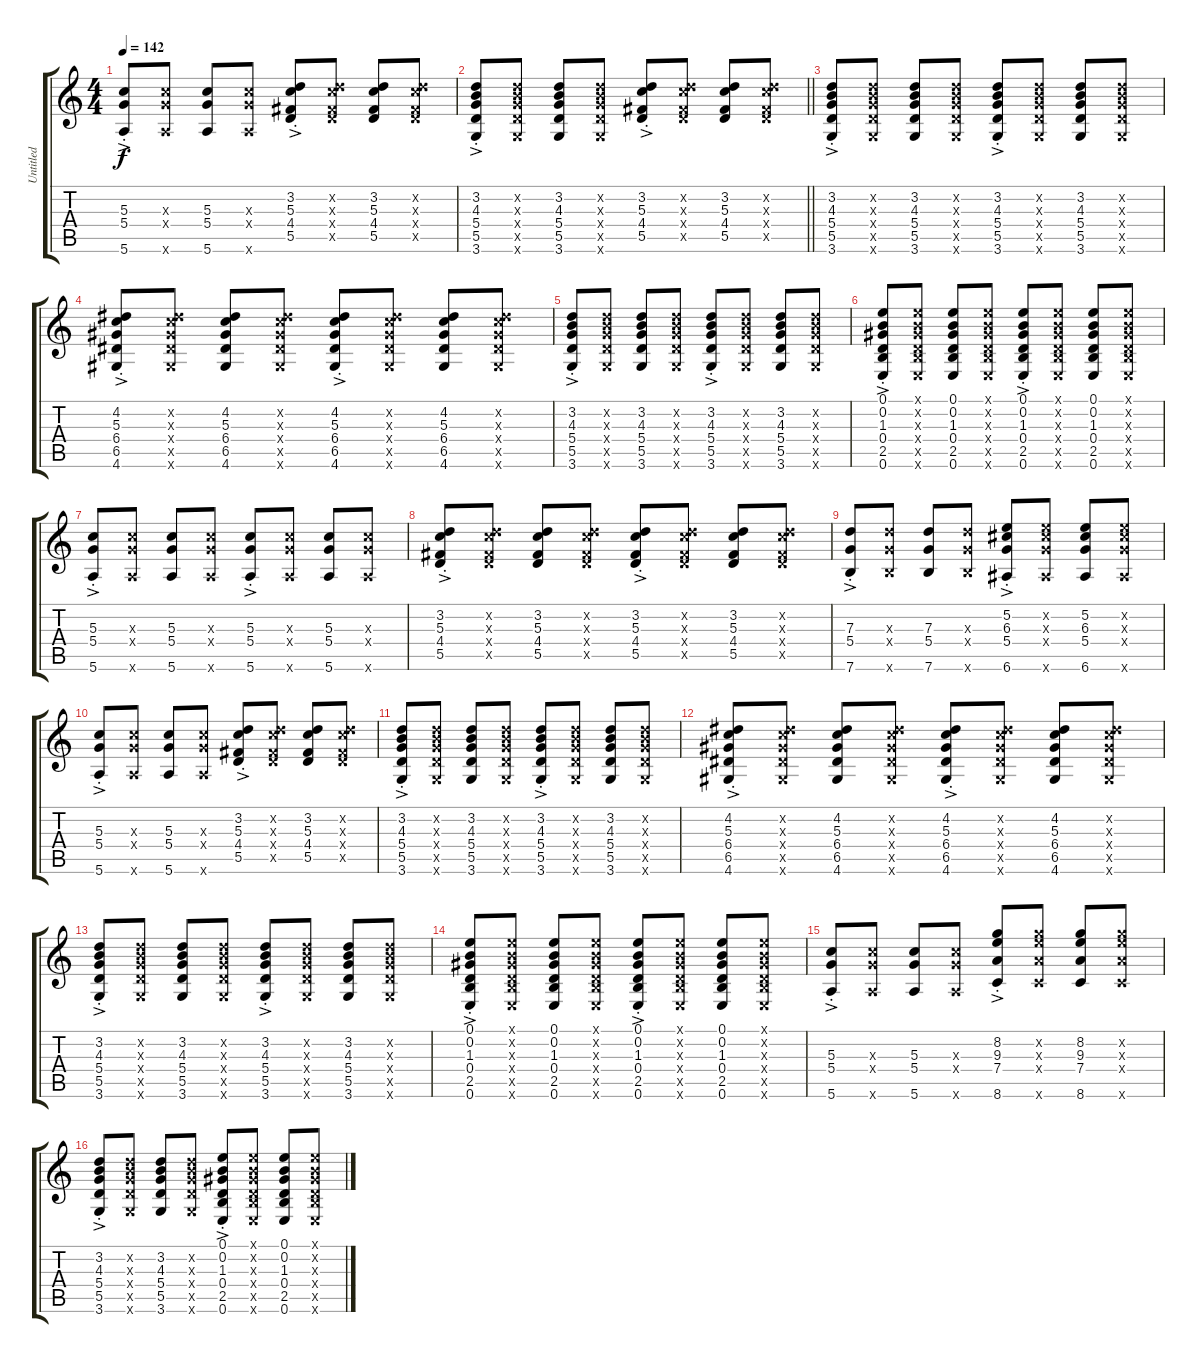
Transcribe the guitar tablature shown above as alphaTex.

\track ("Untitled" "Untitled") {instrument acousticguitarnylon}
\staff {score tabs}
\tuning (E4 B3 G3 D3 A2 E2) {hide}
\ts (4 4)
\tempo 142
\clef g2
\ks c
(5.3{ac st} 5.4{ac st} 5.6{ac st}).8{dy f} (5.3{x} 5.4{x} 5.6{x}).8 (5.3 5.4 5.6).8 (5.3{x} 5.4{x} 5.6{x}).8 (3.2{ac st} 5.3{ac st} 4.4{ac st} 5.5{ac st}).8 (3.2{x} 5.3{x} 4.4{x} 5.5{x}).8 (3.2 5.3 4.4 5.5).8 (3.2{x} 5.3{x} 4.4{x} 5.5{x}).8 |
\barLineRight lightlight
(3.2{ac st} 4.3{ac st} 5.4{ac st} 5.5{ac st} 3.6{ac st}).8 (3.2{x} 4.3{x} 5.4{x} 5.5{x} 3.6{x}).8 (3.2 4.3 5.4 5.5 3.6).8 (3.2{x} 4.3{x} 5.4{x} 5.5{x} 3.6{x}).8 (3.2{ac st} 5.3{ac st} 4.4{ac st} 5.5{ac st}).8 (3.2{x} 5.3{x} 4.4{x} 5.5{x}).8 (3.2 5.3 4.4 5.5).8 (3.2{x} 5.3{x} 4.4{x} 5.5{x}).8 |
(3.2{ac st} 4.3{ac st} 5.4{ac st} 5.5{ac st} 3.6{ac st}).8 (3.2{x} 4.3{x} 5.4{x} 5.5{x} 3.6{x}).8 (3.2 4.3 5.4 5.5 3.6).8 (3.2{x} 4.3{x} 5.4{x} 5.5{x} 3.6{x}).8 (3.2{ac st} 4.3{ac st} 5.4{ac st} 5.5{ac st} 3.6{ac st}).8 (3.2{x} 4.3{x} 5.4{x} 5.5{x} 3.6{x}).8 (3.2 4.3 5.4 5.5 3.6).8 (3.2{x} 4.3{x} 5.4{x} 5.5{x} 3.6{x}).8 |
(4.2{ac st} 5.3{ac st} 6.4{ac st} 6.5{ac st} 4.6{ac st}).8 (4.2{x} 5.3{x} 6.4{x} 6.5{x} 4.6{x}).8 (4.2 5.3 6.4 6.5 4.6).8 (4.2{x} 5.3{x} 6.4{x} 6.5{x} 4.6{x}).8 (4.2{ac st} 5.3{ac st} 6.4{ac st} 6.5{ac st} 4.6{ac st}).8 (4.2{x} 5.3{x} 6.4{x} 6.5{x} 4.6{x}).8 (4.2 5.3 6.4 6.5 4.6).8 (4.2{x} 5.3{x} 6.4{x} 6.5{x} 4.6{x}).8 |
(3.2{ac st} 4.3{ac st} 5.4{ac st} 5.5{ac st} 3.6{ac st}).8 (3.2{x} 4.3{x} 5.4{x} 5.5{x} 3.6{x}).8 (3.2 4.3 5.4 5.5 3.6).8 (3.2{x} 4.3{x} 5.4{x} 5.5{x} 3.6{x}).8 (3.2{ac st} 4.3{ac st} 5.4{ac st} 5.5{ac st} 3.6{ac st}).8 (3.2{x} 4.3{x} 5.4{x} 5.5{x} 3.6{x}).8 (3.2 4.3 5.4 5.5 3.6).8 (3.2{x} 4.3{x} 5.4{x} 5.5{x} 3.6{x}).8 |
(0.1{ac st} 0.2{ac st} 1.3{ac st} 0.4{ac st} 2.5{ac st} 0.6{ac st}).8 (0.1{x} 0.2{x} 1.3{x} 0.4{x} 2.5{x} 0.6{x}).8 (0.1 0.2 1.3 0.4 2.5 0.6).8 (0.1{x} 0.2{x} 1.3{x} 0.4{x} 2.5{x} 0.6{x}).8 (0.1{ac st} 0.2{ac st} 1.3{ac st} 0.4{ac st} 2.5{ac st} 0.6{ac st}).8 (0.1{x} 0.2{x} 1.3{x} 0.4{x} 2.5{x} 0.6{x}).8 (0.1 0.2 1.3 0.4 2.5 0.6).8 (0.1{x} 0.2{x} 1.3{x} 0.4{x} 2.5{x} 0.6{x}).8 |
(5.3{ac st} 5.4{ac st} 5.6{ac st}).8 (5.3{x} 5.4{x} 5.6{x}).8 (5.3 5.4 5.6).8 (5.3{x} 5.4{x} 5.6{x}).8 (5.3{ac st} 5.4{ac st} 5.6{ac st}).8 (5.3{x} 5.4{x} 5.6{x}).8 (5.3 5.4 5.6).8 (5.3{x} 5.4{x} 5.6{x}).8 |
(3.2{ac st} 5.3{ac st} 4.4{ac st} 5.5{ac st}).8 (3.2{x} 5.3{x} 4.4{x} 5.5{x}).8 (3.2 5.3 4.4 5.5).8 (3.2{x} 5.3{x} 4.4{x} 5.5{x}).8 (3.2{ac st} 5.3{ac st} 4.4{ac st} 5.5{ac st}).8 (3.2{x} 5.3{x} 4.4{x} 5.5{x}).8 (3.2 5.3 4.4 5.5).8 (3.2{x} 5.3{x} 4.4{x} 5.5{x}).8 |
(7.3{ac st} 5.4{ac st} 7.6{ac st}).8 (7.3{x} 5.4{x} 7.6{x}).8 (7.3 5.4 7.6).8 (7.3{x} 5.4{x} 7.6{x}).8 (5.2{ac st} 6.3{ac st} 5.4{ac st} 6.6{ac st}).8 (5.2{x} 6.3{x} 5.4{x} 6.6{x}).8 (5.2 6.3 5.4 6.6).8 (5.2{x} 6.3{x} 5.4{x} 6.6{x}).8 |
(5.3{ac st} 5.4{ac st} 5.6{ac st}).8 (5.3{x} 5.4{x} 5.6{x}).8 (5.3 5.4 5.6).8 (5.3{x} 5.4{x} 5.6{x}).8 (3.2{ac st} 5.3{ac st} 4.4{ac st} 5.5{ac st}).8 (3.2{x} 5.3{x} 4.4{x} 5.5{x}).8 (3.2 5.3 4.4 5.5).8 (3.2{x} 5.3{x} 4.4{x} 5.5{x}).8 |
(3.2{ac st} 4.3{ac st} 5.4{ac st} 5.5{ac st} 3.6{ac st}).8 (3.2{x} 4.3{x} 5.4{x} 5.5{x} 3.6{x}).8 (3.2 4.3 5.4 5.5 3.6).8 (3.2{x} 4.3{x} 5.4{x} 5.5{x} 3.6{x}).8 (3.2{ac st} 4.3{ac st} 5.4{ac st} 5.5{ac st} 3.6{ac st}).8 (3.2{x} 4.3{x} 5.4{x} 5.5{x} 3.6{x}).8 (3.2 4.3 5.4 5.5 3.6).8 (3.2{x} 4.3{x} 5.4{x} 5.5{x} 3.6{x}).8 |
(4.2{ac st} 5.3{ac st} 6.4{ac st} 6.5{ac st} 4.6{ac st}).8 (4.2{x} 5.3{x} 6.4{x} 6.5{x} 4.6{x}).8 (4.2 5.3 6.4 6.5 4.6).8 (4.2{x} 5.3{x} 6.4{x} 6.5{x} 4.6{x}).8 (4.2{ac st} 5.3{ac st} 6.4{ac st} 6.5{ac st} 4.6{ac st}).8 (4.2{x} 5.3{x} 6.4{x} 6.5{x} 4.6{x}).8 (4.2 5.3 6.4 6.5 4.6).8 (4.2{x} 5.3{x} 6.4{x} 6.5{x} 4.6{x}).8 |
(3.2{ac st} 4.3{ac st} 5.4{ac st} 5.5{ac st} 3.6{ac st}).8 (3.2{x} 4.3{x} 5.4{x} 5.5{x} 3.6{x}).8 (3.2 4.3 5.4 5.5 3.6).8 (3.2{x} 4.3{x} 5.4{x} 5.5{x} 3.6{x}).8 (3.2{ac st} 4.3{ac st} 5.4{ac st} 5.5{ac st} 3.6{ac st}).8 (3.2{x} 4.3{x} 5.4{x} 5.5{x} 3.6{x}).8 (3.2 4.3 5.4 5.5 3.6).8 (3.2{x} 4.3{x} 5.4{x} 5.5{x} 3.6{x}).8 |
(0.1{ac st} 0.2{ac st} 1.3{ac st} 0.4{ac st} 2.5{ac st} 0.6{ac st}).8 (0.1{x} 0.2{x} 1.3{x} 0.4{x} 2.5{x} 0.6{x}).8 (0.1 0.2 1.3 0.4 2.5 0.6).8 (0.1{x} 0.2{x} 1.3{x} 0.4{x} 2.5{x} 0.6{x}).8 (0.1{ac st} 0.2{ac st} 1.3{ac st} 0.4{ac st} 2.5{ac st} 0.6{ac st}).8 (0.1{x} 0.2{x} 1.3{x} 0.4{x} 2.5{x} 0.6{x}).8 (0.1 0.2 1.3 0.4 2.5 0.6).8 (0.1{x} 0.2{x} 1.3{x} 0.4{x} 2.5{x} 0.6{x}).8 |
(5.3{ac st} 5.4{ac st} 5.6{ac st}).8 (5.3{x} 5.4{x} 5.6{x}).8 (5.3 5.4 5.6).8 (5.3{x} 5.4{x} 5.6{x}).8 (8.2{ac st} 9.3{ac st} 7.4{ac st} 8.6{ac st}).8 (8.2{x} 9.3{x} 7.4{x} 8.6{x}).8 (8.2 9.3 7.4 8.6).8 (8.2{x} 9.3{x} 7.4{x} 8.6{x}).8 |
(3.2{ac st} 4.3{ac st} 5.4{ac st} 5.5{ac st} 3.6{ac st}).8 (3.2{x} 4.3{x} 5.4{x} 5.5{x} 3.6{x}).8 (3.2 4.3 5.4 5.5 3.6).8 (3.2{x} 4.3{x} 5.4{x} 5.5{x} 3.6{x}).8 (0.1{ac st} 0.2{ac st} 1.3{ac st} 0.4{ac st} 2.5{ac st} 0.6{ac st}).8 (0.1{x} 0.2{x} 1.3{x} 0.4{x} 2.5{x} 0.6{x}).8 (0.1 0.2 1.3 0.4 2.5 0.6).8 (0.1{x} 0.2{x} 1.3{x} 0.4{x} 2.5{x} 0.6{x}).8
